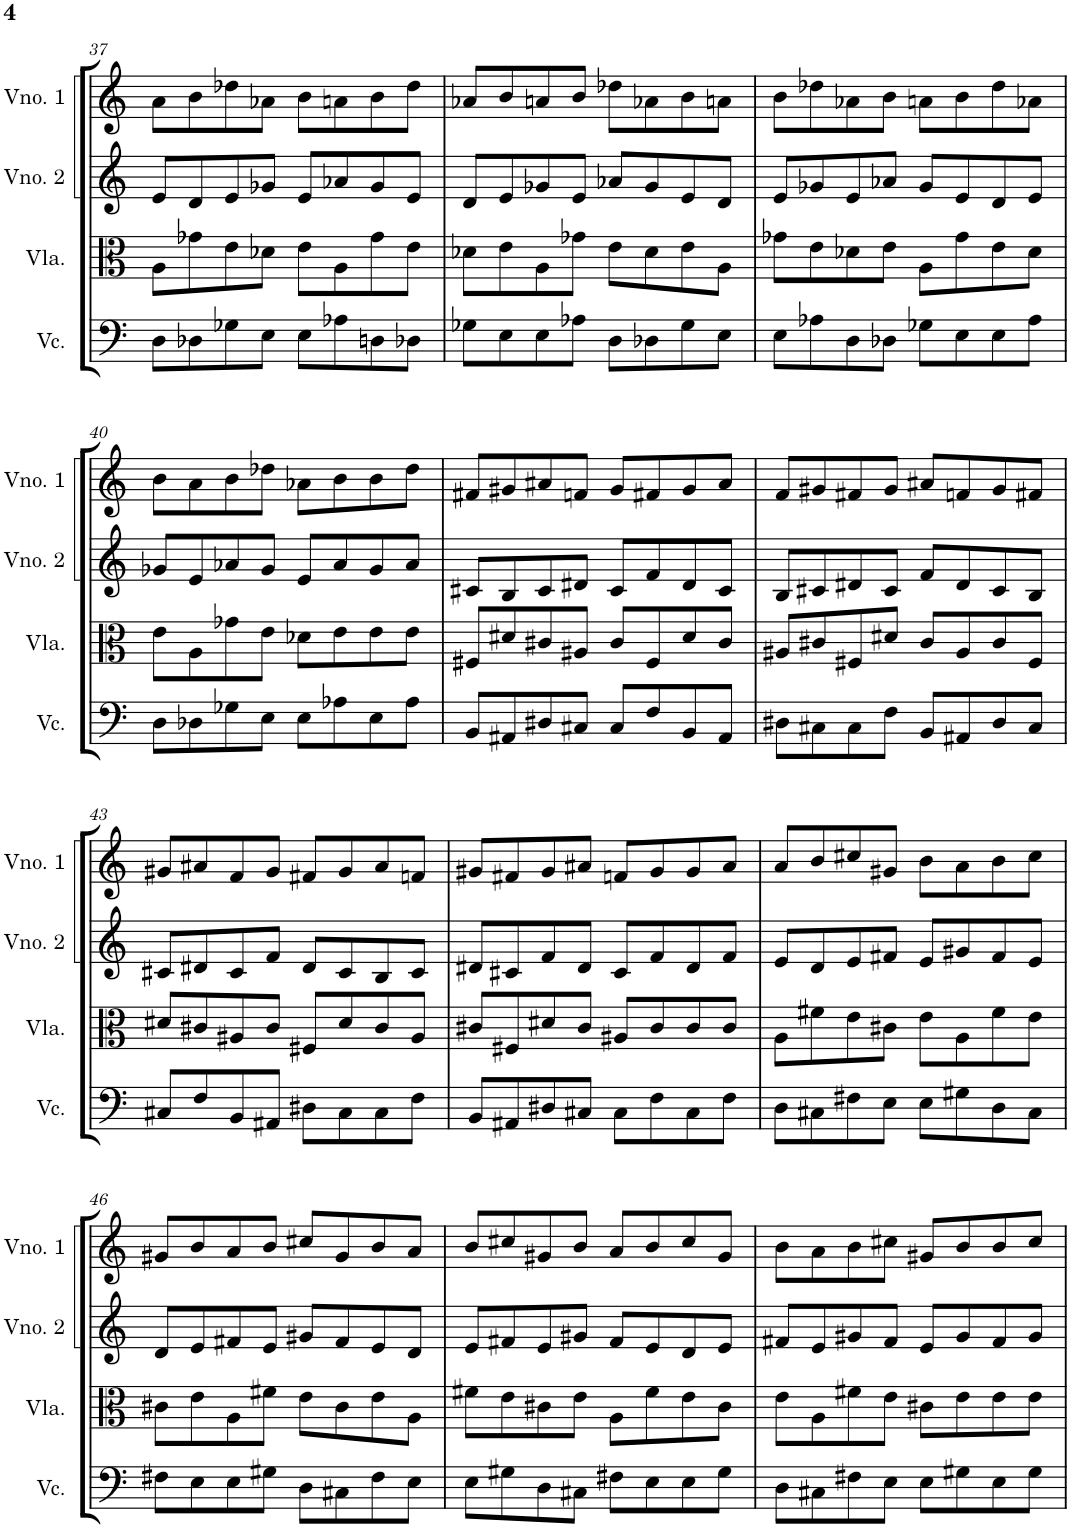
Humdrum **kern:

**kern	**kern	**kern	**kern
*part4	*part3	*part2	*part1
*staff4	*staff3	*staff2	*staff1
*I"Violoncelo	*I"Viola	*I"Violino 2	*I"Violino 1
*I'Vc.	*I'Vla.	*I'Vno. 2	*I'Vno. 1
!!LO:PB:g=z
*clefF4	*clefC3	*clefG2	*clefG2
*k[]	*k[]	*k[]	*k[]
*M4/4	*M4/4	*M4/4	*M4/4
=37	=37	=37	=37
8D\L	8A\L	8e/L	8a\L
8D-X\	8g-X\	8d/	8b\
8G-X\	8e\	8e/	8dd-X\
8E\J	8d-X\J	8g-X/J	8a-X\J
8E\L	8e\L	8e/L	8b\L
8A-X\	8A\	8a-X/	8an\
8Dn\	8g-\	8g-/	8b\
8D-X\J	8e\J	8e/J	8dd-\J
=38	=38	=38	=38
8G-X\L	8d-X\L	8d/L	8a-X/L
8E\	8e\	8e/	8b/
8E\	8A\	8g-X/	8an/
8A-X\J	8g-X\J	8e/J	8b/J
8D\L	8e\L	8a-X/L	8dd-X\L
8D-X\	8d-\	8g-/	8a-X\
8G-\	8e\	8e/	8b\
8E\J	8A\J	8d/J	8an\J
=39	=39	=39	=39
8E\L	8g-X\L	8e/L	8b\L
8A-X\	8e\	8g-X/	8dd-X\
8D\	8d-X\	8e/	8a-X\
8D-X\J	8e\J	8a-X/J	8b\J
8G-X\L	8A\L	8g-/L	8an\L
8E\	8g-\	8e/	8b\
8E\	8e\	8d/	8dd-\
8A-\J	8d-\J	8e/J	8a-X\J
!!LO:LB:g=z
=40	=40	=40	=40
8D\L	8e\L	8g-X/L	8b\L
8D-X\	8A\	8e/	8a\
8G-X\	8g-X\	8a-X/	8b\
8E\J	8e\J	8g-/J	8dd-X\J
8E\L	8d-X\L	8e/L	8a-X\L
8A-X\	8e\	8a-/	8b\
8E\	8e\	8g-/	8b\
8A-\J	8e\J	8a-/J	8dd-\J
=41	=41	=41	=41
8BB/L	8F#X/L	8c#X/L	8f#X/L
8AA#X/	8d#X/	8B/	8g#X/
8D#X/	8c#X/	8c#/	8a#X/
8C#X/J	8A#X/J	8d#X/J	8fn/J
8C#/L	8c#/L	8c#/L	8g#/L
8F/	8F#/	8f/	8f#X/
8BB/	8d#/	8d#/	8g#/
8AA#/J	8c#/J	8c#/J	8a#/J
=42	=42	=42	=42
8D#X\L	8A#X/L	8B/L	8f/L
8C#X\	8c#X/	8c#X/	8g#X/
8C#\	8F#X/	8d#X/	8f#X/
8F\J	8d#X/J	8c#/J	8g#/J
8BB/L	8c#/L	8f/L	8a#X/L
8AA#X/	8A#/	8d#/	8fn/
8D#/	8c#/	8c#/	8g#/
8C#/J	8F#/J	8B/J	8f#X/J
!!LO:LB:g=z
=43	=43	=43	=43
8C#X/L	8d#X/L	8c#X/L	8g#X/L
8F/	8c#X/	8d#X/	8a#X/
8BB/	8A#X/	8c#/	8f/
8AA#X/J	8c#/J	8f/J	8g#/J
8D#X\L	8F#X/L	8d#/L	8f#X/L
8C#\	8d#/	8c#/	8g#/
8C#\	8c#/	8B/	8a#/
8F\J	8A#/J	8c#/J	8fn/J
=44	=44	=44	=44
8BB/L	8c#X/L	8d#X/L	8g#X/L
8AA#X/	8F#X/	8c#X/	8f#X/
8D#X/	8d#X/	8f/	8g#/
8C#X/J	8c#/J	8d#/J	8a#X/J
8C#\L	8A#X/L	8c#/L	8fn/L
8F\	8c#/	8f/	8g#/
8C#\	8c#/	8d#/	8g#/
8F\J	8c#/J	8f/J	8a#/J
=45	=45	=45	=45
8D\L	8A\L	8e/L	8a/L
8C#X\	8f#X\	8d/	8b/
8F#X\	8e\	8e/	8cc#X/
8E\J	8c#X\J	8f#X/J	8g#X/J
8E\L	8e\L	8e/L	8b\L
8G#X\	8A\	8g#X/	8a\
8D\	8f#\	8f#/	8b\
8C#\J	8e\J	8e/J	8cc#\J
!!LO:LB:g=z
=46	=46	=46	=46
8F#X\L	8c#X\L	8d/L	8g#X/L
8E\	8e\	8e/	8b/
8E\	8A\	8f#X/	8a/
8G#X\J	8f#X\J	8e/J	8b/J
8D\L	8e\L	8g#X/L	8cc#X/L
8C#X\	8c#\	8f#/	8g#/
8F#\	8e\	8e/	8b/
8E\J	8A\J	8d/J	8a/J
=47	=47	=47	=47
8E\L	8f#X\L	8e/L	8b/L
8G#X\	8e\	8f#X/	8cc#X/
8D\	8c#X\	8e/	8g#X/
8C#X\J	8e\J	8g#X/J	8b/J
8F#X\L	8A\L	8f#/L	8a/L
8E\	8f#\	8e/	8b/
8E\	8e\	8d/	8cc#/
8G#\J	8c#\J	8e/J	8g#/J
=48	=48	=48	=48
8D\L	8e\L	8f#X/L	8b\L
8C#X\	8A\	8e/	8a\
8F#X\	8f#X\	8g#X/	8b\
8E\J	8e\J	8f#/J	8cc#X\J
8E\L	8c#X\L	8e/L	8g#X/L
8G#X\	8e\	8g#/	8b/
8E\	8e\	8f#/	8b/
8G#\J	8e\J	8g#/J	8cc#/J
=	=	=	=
*-	*-	*-	*-
